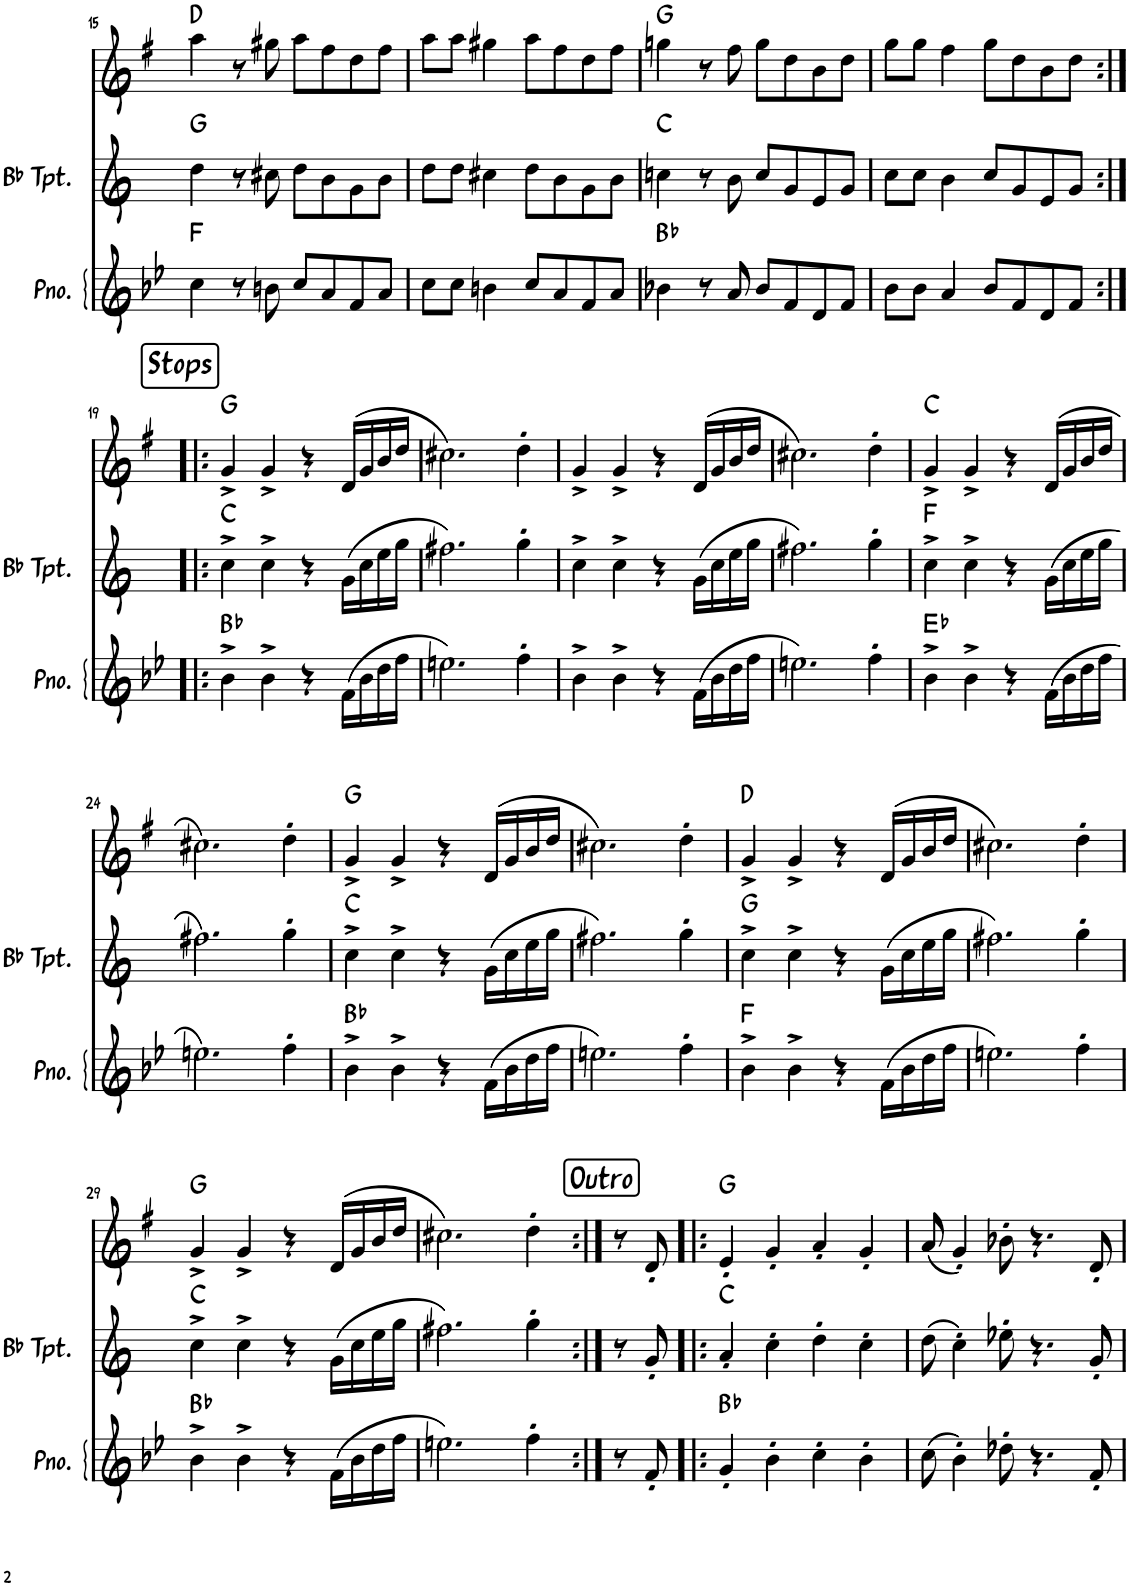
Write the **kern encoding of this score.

**kern	**harte	**kern	**harte	**kern	**harte
*part3	*part3	*part2	*part2	*part1	*part1
*staff3	*	*staff2	*	*staff1	*
*I"Piano	*	*I"Bb Trumpet	*	*I"Alto Sax	*
*I'Pno.	*	*I'Bb Tpt.	*	*I'Sax	*
!!LO:PB:g=z
*clefG2	*	*clefG2	*	*clefG2	*
*	*	*Trd1c2	*	*Trd5c9	*
*k[b-e-]	*	*k[]	*	*k[f#]	*
*M4/4	*	*M4/4	*	*M4/4	*
=15	=15	=15	=15	=15	=15
4cc\	F:maj	4dd\	G:maj	4aa\	D:maj
8r	.	8r	.	8r	.
8bn\	.	8cc#X\	.	8gg#X\	.
8cc/L	.	8dd\L	.	8aa\L	.
8a/	.	8b\	.	8ff#\	.
8f/	.	8g\	.	8dd\	.
8a/J	.	8b\J	.	8ff#\J	.
=16	=16	=16	=16	=16	=16
8cc\L	.	8dd\L	.	8aa\L	.
8cc\J	.	8dd\J	.	8aa\J	.
4bn\	.	4cc#X\	.	4gg#X\	.
8cc/L	.	8dd\L	.	8aa\L	.
8a/	.	8b\	.	8ff#\	.
8f/	.	8g\	.	8dd\	.
8a/J	.	8b\J	.	8ff#\J	.
=17	=17	=17	=17	=17	=17
4b-X\	Bb:maj	4ccn\	C:maj	4ggn\	G:maj
8r	.	8r	.	8r	.
8a/	.	8b\	.	8ff#\	.
8b-/L	.	8cc/L	.	8gg\L	.
8f/	.	8g/	.	8dd\	.
8d/	.	8e/	.	8b\	.
8f/J	.	8g/J	.	8dd\J	.
=18	=18	=18	=18	=18	=18
8b-\L	.	8cc\L	.	8gg\L	.
8b-\J	.	8cc\J	.	8gg\J	.
4a/	.	4b\	.	4ff#\	.
8b-/L	.	8cc/L	.	8gg\L	.
8f/	.	8g/	.	8dd\	.
8d/	.	8e/	.	8b\	.
8f/J	.	8g/J	.	8dd\J	.
!!LO:LB:g=z
!!LO:REH:place=s1:a:cj:fs=14:t=Stops
=19:|!|:	=19:|!|:	=19:|!|:	=19:|!|:	=19:|!|:	=19:|!|:
4b-^\	Bb:maj	4cc^\	C:maj	4g^/	G:maj
4b-^\	.	4cc^\	.	4g^/	.
4r	.	4r	.	4r	.
(16f\LL	.	(16g\LL	.	(16d/LL	.
16b-\	.	16cc\	.	16g/	.
16dd\	.	16ee\	.	16b/	.
16ff\JJ	.	16gg\JJ	.	16dd/JJ	.
=20	=20	=20	=20	=20	=20
2.een\)	.	2.ff#X\)	.	2.cc#X\)	.
4ff'\	.	4gg'\	.	4dd'\	.
=21	=21	=21	=21	=21	=21
4b-^\	.	4cc^\	.	4g^/	.
4b-^\	.	4cc^\	.	4g^/	.
4r	.	4r	.	4r	.
(16f\LL	.	(16g\LL	.	(16d/LL	.
16b-\	.	16cc\	.	16g/	.
16dd\	.	16ee\	.	16b/	.
16ff\JJ	.	16gg\JJ	.	16dd/JJ	.
=22	=22	=22	=22	=22	=22
2.een\)	.	2.ff#X\)	.	2.cc#X\)	.
4ff'\	.	4gg'\	.	4dd'\	.
=23	=23	=23	=23	=23	=23
4b-^\	Eb:maj	4cc^\	F:maj	4g^/	C:maj
4b-^\	.	4cc^\	.	4g^/	.
4r	.	4r	.	4r	.
(16f\LL	.	(16g\LL	.	(16d/LL	.
16b-\	.	16cc\	.	16g/	.
16dd\	.	16ee\	.	16b/	.
16ff\JJ	.	16gg\JJ	.	16dd/JJ	.
!!LO:LB:g=z
=24	=24	=24	=24	=24	=24
2.een\)	.	2.ff#X\)	.	2.cc#X\)	.
4ff'\	.	4gg'\	.	4dd'\	.
=25	=25	=25	=25	=25	=25
4b-^\	Bb:maj	4cc^\	C:maj	4g^/	G:maj
4b-^\	.	4cc^\	.	4g^/	.
4r	.	4r	.	4r	.
(16f\LL	.	(16g\LL	.	(16d/LL	.
16b-\	.	16cc\	.	16g/	.
16dd\	.	16ee\	.	16b/	.
16ff\JJ	.	16gg\JJ	.	16dd/JJ	.
=26	=26	=26	=26	=26	=26
2.een\)	.	2.ff#X\)	.	2.cc#X\)	.
4ff'\	.	4gg'\	.	4dd'\	.
=27	=27	=27	=27	=27	=27
4b-^\	F:maj	4cc^\	G:maj	4g^/	D:maj
4b-^\	.	4cc^\	.	4g^/	.
4r	.	4r	.	4r	.
(16f\LL	.	(16g\LL	.	(16d/LL	.
16b-\	.	16cc\	.	16g/	.
16dd\	.	16ee\	.	16b/	.
16ff\JJ	.	16gg\JJ	.	16dd/JJ	.
=28	=28	=28	=28	=28	=28
2.een\)	.	2.ff#X\)	.	2.cc#X\)	.
4ff'\	.	4gg'\	.	4dd'\	.
!!LO:LB:g=z
=29	=29	=29	=29	=29	=29
4b-^\	Bb:maj	4cc^\	C:maj	4g^/	G:maj
4b-^\	.	4cc^\	.	4g^/	.
4r	.	4r	.	4r	.
(16f\LL	.	(16g\LL	.	(16d/LL	.
16b-\	.	16cc\	.	16g/	.
16dd\	.	16ee\	.	16b/	.
16ff\JJ	.	16gg\JJ	.	16dd/JJ	.
=30	=30	=30	=30	=30	=30
2.een\)	.	2.ff#X\)	.	2.cc#X\)	.
4ff'\	.	4gg'\	.	4dd'\	.
!!LO:REH:place=s1:a:cj:fs=14:t=Outro
=31:|!	=31:|!	=31:|!	=31:|!	=31:|!	=31:|!
8r	.	8r	.	8r	.
8f'/	.	8g'/	.	8d'/	.
=32!|:	=32!|:	=32!|:	=32!|:	=32!|:	=32!|:
4g'/	Bb:maj	4a'/	C:maj	4e'/	G:maj
4b-'\	.	4cc'\	.	4g'/	.
4cc'\	.	4dd'\	.	4a'/	.
4b-'\	.	4cc'\	.	4g'/	.
=33	=33	=33	=33	=33	=33
(8cc\	.	(8dd\	.	(8a/	.
4b-'\)	.	4cc'\)	.	4g'/)	.
8dd-X'\	.	8ee-X'\	.	8b-X'\	.
4.r	.	4.r	.	4.r	.
8f'/	.	8g'/	.	8d'/	.
=	=	=	=	=	=
*-	*-	*-	*-	*-	*-
